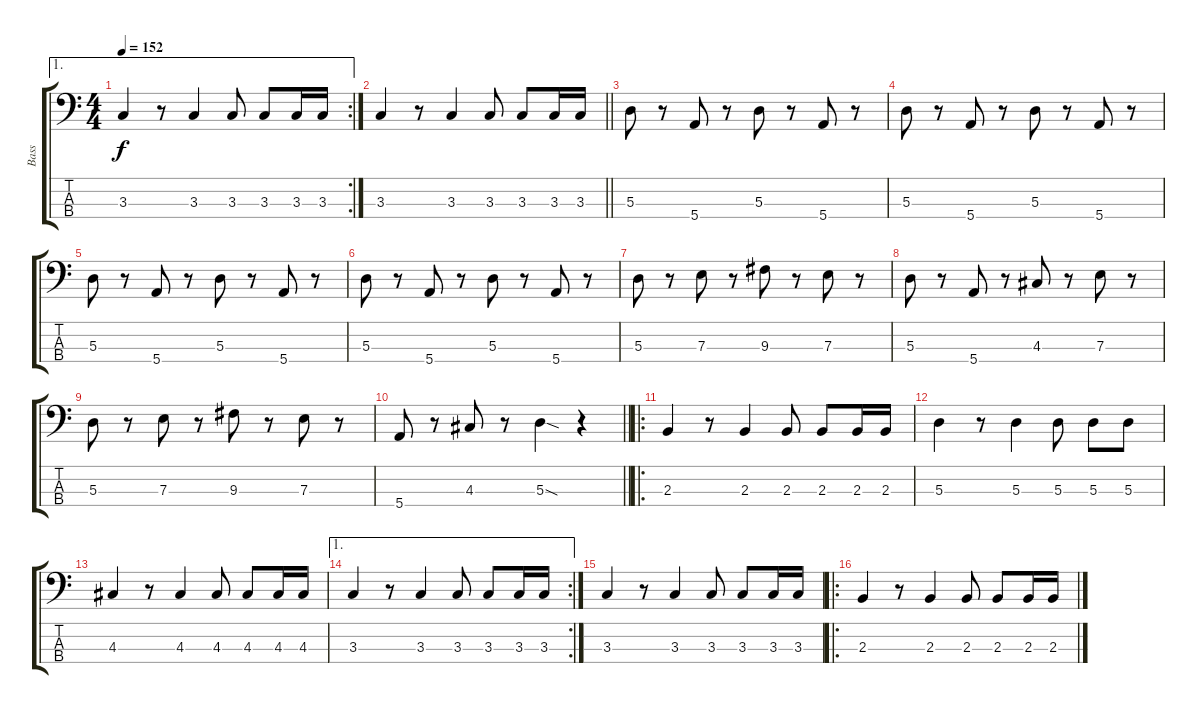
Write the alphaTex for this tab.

\track ("Bass" "Bass") {instrument electricbassfinger}
\staff {score tabs}
\tuning (G2 D2 A1 E1) {hide}
\ae 1
\rc 2
\ts (4 4)
\tempo 152
\clef f4
\ks c
3.3.4{dy f} r.8 3.3.4 3.3.8 3.3.8 3.3.16 3.3.16 |
\barLineRight lightlight
3.3.4 r.8 3.3.4 3.3.8 3.3.8 3.3.16 3.3.16 |
5.3.8 r.8 5.4.8 r.8 5.3.8 r.8 5.4.8 r.8 |
5.3.8 r.8 5.4.8 r.8 5.3.8 r.8 5.4.8 r.8 |
5.3.8 r.8 5.4.8 r.8 5.3.8 r.8 5.4.8 r.8 |
5.3.8 r.8 5.4.8 r.8 5.3.8 r.8 5.4.8 r.8 |
5.3.8 r.8 7.3.8 r.8 9.3.8 r.8 7.3.8 r.8 |
5.3.8 r.8 5.4.8 r.8 4.3.8 r.8 7.3.8 r.8 |
5.3.8 r.8 7.3.8 r.8 9.3.8 r.8 7.3.8 r.8 |
\barLineRight lightlight
5.4.8 r.8 4.3.8 r.8 5.3{sod}.4 r.4 |
\ro
2.3.4 r.8 2.3.4 2.3.8 2.3.8 2.3.16 2.3.16 |
5.3.4 r.8 5.3.4 5.3.8 5.3.8 5.3.8 |
4.3.4 r.8 4.3.4 4.3.8 4.3.8 4.3.16 4.3.16 |
\ae 1
\rc 2
3.3.4 r.8 3.3.4 3.3.8 3.3.8 3.3.16 3.3.16 |
3.3.4 r.8 3.3.4 3.3.8 3.3.8 3.3.16 3.3.16 |
\ro
2.3.4 r.8 2.3.4 2.3.8 2.3.8 2.3.16 2.3.16
